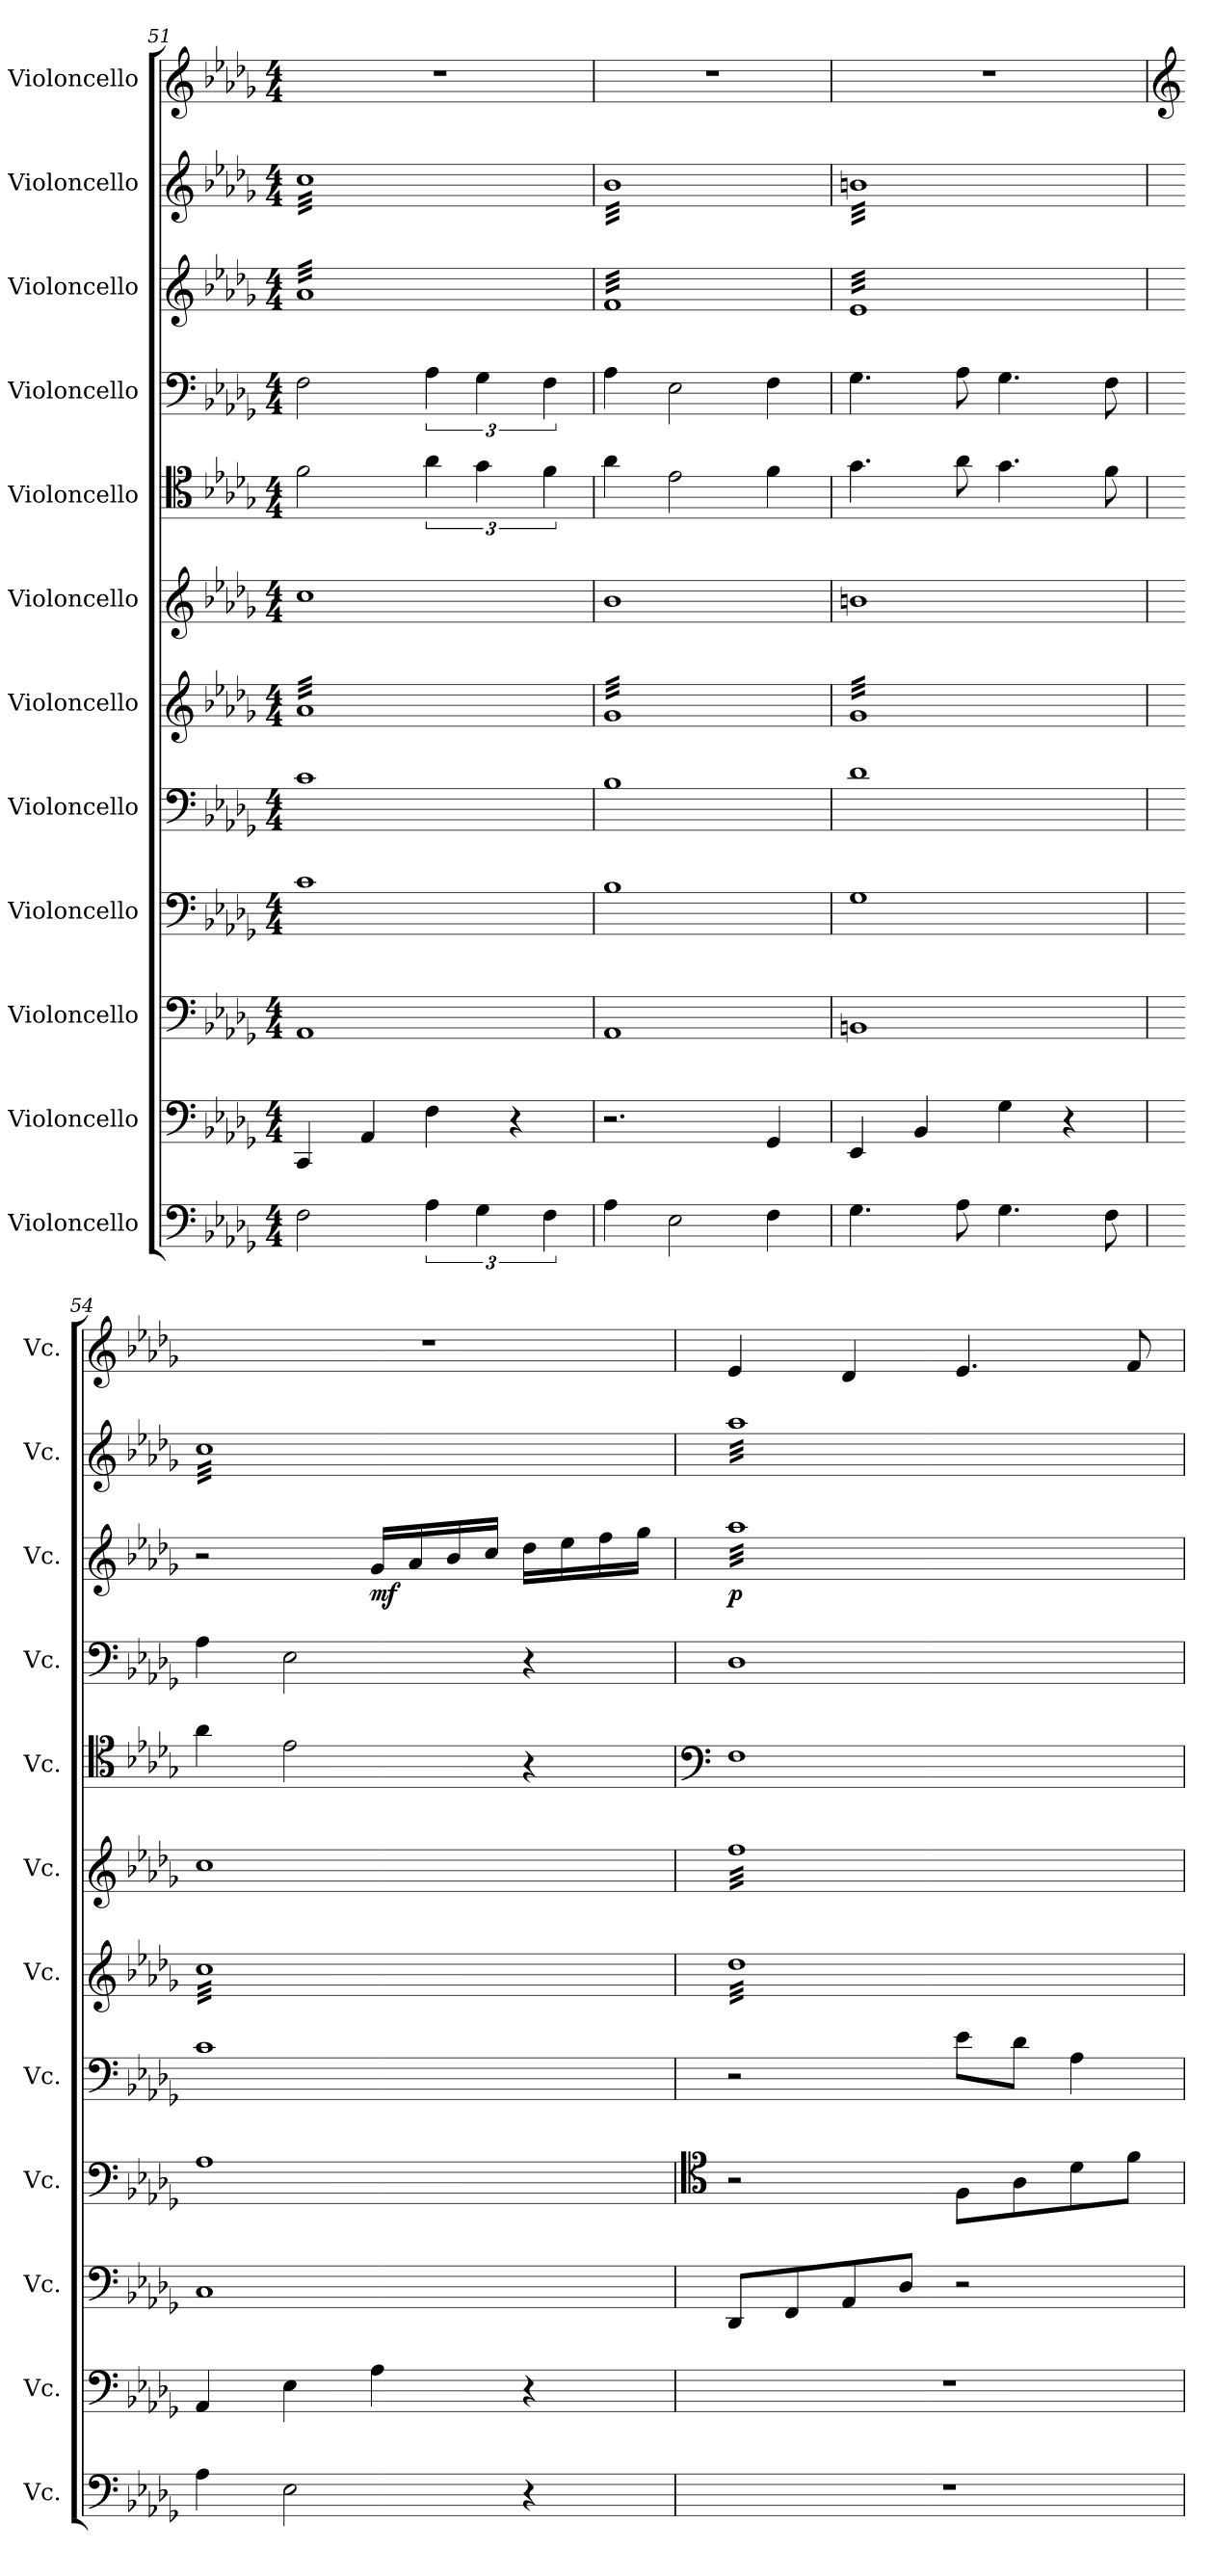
**kern	**kern	**kern	**kern	**kern	**kern	**kern	**kern	**kern	**kern	**dynam	**kern	**kern
*part12	*part11	*part10	*part9	*part8	*part7	*part6	*part5	*part4	*part3	*part3	*part2	*part1
*staff12	*staff11	*staff10	*staff9	*staff8	*staff7	*staff6	*staff5	*staff4	*staff3	*staff3	*staff2	*staff1
*I"Violoncello	*I"Violoncello	*I"Violoncello	*I"Violoncello	*I"Violoncello	*I"Violoncello	*I"Violoncello	*I"Violoncello	*I"Violoncello	*I"Violoncello	*	*I"Violoncello	*I"Violoncello
*I'Vc.	*I'Vc.	*I'Vc.	*I'Vc.	*I'Vc.	*I'Vc.	*I'Vc.	*I'Vc.	*I'Vc.	*I'Vc.	*	*I'Vc.	*I'Vc.
*clefF4	*clefF4	*clefF4	*clefF4	*clefF4	*clefG2	*clefG2	*clefC4	*clefF4	*clefG2	*	*clefG2	*clefG2
*k[b-e-a-d-g-]	*k[b-e-a-d-g-]	*k[b-e-a-d-g-]	*k[b-e-a-d-g-]	*k[b-e-a-d-g-]	*k[b-e-a-d-g-]	*k[b-e-a-d-g-]	*k[b-e-a-d-g-]	*k[b-e-a-d-g-]	*k[b-e-a-d-g-]	*	*k[b-e-a-d-g-]	*k[b-e-a-d-g-]
*M4/4	*M4/4	*M4/4	*M4/4	*M4/4	*M4/4	*M4/4	*M4/4	*M4/4	*M4/4	*	*M4/4	*M4/4
=51	=51	=51	=51	=51	=51	=51	=51	=51	=51	=51	=51	=51
*	*	*	*	*	*tremolo	*	*	*	*	*	*	*
*	*	*	*	*	*	*	*	*	*tremolo	*	*	*
*	*	*	*	*	*	*	*	*	*	*	*tremolo	*
2F\	4CC/	1AA-	1c	1c	32a-LLL	1cc	2f\	2F\	32a-LLL	.	32ccLLL	1r
.	.	.	.	.	32a-	.	.	.	32a-	.	32cc	.
.	.	.	.	.	32a-	.	.	.	32a-	.	32cc	.
.	.	.	.	.	32a-	.	.	.	32a-	.	32cc	.
.	.	.	.	.	32a-	.	.	.	32a-	.	32cc	.
.	.	.	.	.	32a-	.	.	.	32a-	.	32cc	.
.	.	.	.	.	32a-	.	.	.	32a-	.	32cc	.
.	.	.	.	.	32a-	.	.	.	32a-	.	32cc	.
.	4AA-/	.	.	.	32a-	.	.	.	32a-	.	32cc	.
.	.	.	.	.	32a-	.	.	.	32a-	.	32cc	.
.	.	.	.	.	32a-	.	.	.	32a-	.	32cc	.
.	.	.	.	.	32a-	.	.	.	32a-	.	32cc	.
.	.	.	.	.	32a-	.	.	.	32a-	.	32cc	.
.	.	.	.	.	32a-	.	.	.	32a-	.	32cc	.
.	.	.	.	.	32a-	.	.	.	32a-	.	32cc	.
.	.	.	.	.	32a-	.	.	.	32a-	.	32cc	.
6A-\	4F\	.	.	.	32a-	.	6a-\	6A-\	32a-	.	32cc	.
.	.	.	.	.	32a-	.	.	.	32a-	.	32cc	.
.	.	.	.	.	32a-	.	.	.	32a-	.	32cc	.
.	.	.	.	.	32a-	.	.	.	32a-	.	32cc	.
.	.	.	.	.	32a-	.	.	.	32a-	.	32cc	.
.	.	.	.	.	32a-	.	.	.	32a-	.	32cc	.
6G-\	.	.	.	.	.	.	6g-\	6G-\	.	.	.	.
.	.	.	.	.	32a-	.	.	.	32a-	.	32cc	.
.	.	.	.	.	32a-	.	.	.	32a-	.	32cc	.
.	4r	.	.	.	32a-	.	.	.	32a-	.	32cc	.
.	.	.	.	.	32a-	.	.	.	32a-	.	32cc	.
.	.	.	.	.	32a-	.	.	.	32a-	.	32cc	.
6F\	.	.	.	.	.	.	6f\	6F\	.	.	.	.
.	.	.	.	.	32a-	.	.	.	32a-	.	32cc	.
.	.	.	.	.	32a-	.	.	.	32a-	.	32cc	.
.	.	.	.	.	32a-	.	.	.	32a-	.	32cc	.
.	.	.	.	.	32a-	.	.	.	32a-	.	32cc	.
.	.	.	.	.	32a-JJJ	.	.	.	32a-JJJ	.	32ccJJJ	.
=52	=52	=52	=52	=52	=52	=52	=52	=52	=52	=52	=52	=52
4A-\	2.r	1AA-	1B-	1B-	32g-LLL	1b-	4a-\	4A-\	32fLLL	.	32b-LLL	1r
.	.	.	.	.	32g-	.	.	.	32f	.	32b-	.
.	.	.	.	.	32g-	.	.	.	32f	.	32b-	.
.	.	.	.	.	32g-	.	.	.	32f	.	32b-	.
.	.	.	.	.	32g-	.	.	.	32f	.	32b-	.
.	.	.	.	.	32g-	.	.	.	32f	.	32b-	.
.	.	.	.	.	32g-	.	.	.	32f	.	32b-	.
.	.	.	.	.	32g-	.	.	.	32f	.	32b-	.
2E-\	.	.	.	.	32g-	.	2e-\	2E-\	32f	.	32b-	.
.	.	.	.	.	32g-	.	.	.	32f	.	32b-	.
.	.	.	.	.	32g-	.	.	.	32f	.	32b-	.
.	.	.	.	.	32g-	.	.	.	32f	.	32b-	.
.	.	.	.	.	32g-	.	.	.	32f	.	32b-	.
.	.	.	.	.	32g-	.	.	.	32f	.	32b-	.
.	.	.	.	.	32g-	.	.	.	32f	.	32b-	.
.	.	.	.	.	32g-	.	.	.	32f	.	32b-	.
.	.	.	.	.	32g-	.	.	.	32f	.	32b-	.
.	.	.	.	.	32g-	.	.	.	32f	.	32b-	.
.	.	.	.	.	32g-	.	.	.	32f	.	32b-	.
.	.	.	.	.	32g-	.	.	.	32f	.	32b-	.
.	.	.	.	.	32g-	.	.	.	32f	.	32b-	.
.	.	.	.	.	32g-	.	.	.	32f	.	32b-	.
.	.	.	.	.	32g-	.	.	.	32f	.	32b-	.
.	.	.	.	.	32g-	.	.	.	32f	.	32b-	.
4F\	4GG-/	.	.	.	32g-	.	4f\	4F\	32f	.	32b-	.
.	.	.	.	.	32g-	.	.	.	32f	.	32b-	.
.	.	.	.	.	32g-	.	.	.	32f	.	32b-	.
.	.	.	.	.	32g-	.	.	.	32f	.	32b-	.
.	.	.	.	.	32g-	.	.	.	32f	.	32b-	.
.	.	.	.	.	32g-	.	.	.	32f	.	32b-	.
.	.	.	.	.	32g-	.	.	.	32f	.	32b-	.
.	.	.	.	.	32g-JJJ	.	.	.	32fJJJ	.	32b-JJJ	.
!!LO:PB:g=z
=53	=53	=53	=53	=53	=53	=53	=53	=53	=53	=53	=53	=53
4.G-\	4EE-/	1BBn	1G-	1d-	32g-LLL	1bn	4.g-\	4.G-\	32e-LLL	.	32bnLLL	1r
.	.	.	.	.	32g-	.	.	.	32e-	.	32bn	.
.	.	.	.	.	32g-	.	.	.	32e-	.	32bn	.
.	.	.	.	.	32g-	.	.	.	32e-	.	32bn	.
.	.	.	.	.	32g-	.	.	.	32e-	.	32bn	.
.	.	.	.	.	32g-	.	.	.	32e-	.	32bn	.
.	.	.	.	.	32g-	.	.	.	32e-	.	32bn	.
.	.	.	.	.	32g-	.	.	.	32e-	.	32bn	.
.	4BB-/	.	.	.	32g-	.	.	.	32e-	.	32bn	.
.	.	.	.	.	32g-	.	.	.	32e-	.	32bn	.
.	.	.	.	.	32g-	.	.	.	32e-	.	32bn	.
.	.	.	.	.	32g-	.	.	.	32e-	.	32bn	.
8A-\	.	.	.	.	32g-	.	8a-\	8A-\	32e-	.	32bn	.
.	.	.	.	.	32g-	.	.	.	32e-	.	32bn	.
.	.	.	.	.	32g-	.	.	.	32e-	.	32bn	.
.	.	.	.	.	32g-	.	.	.	32e-	.	32bn	.
4.G-\	4G-\	.	.	.	32g-	.	4.g-\	4.G-\	32e-	.	32bn	.
.	.	.	.	.	32g-	.	.	.	32e-	.	32bn	.
.	.	.	.	.	32g-	.	.	.	32e-	.	32bn	.
.	.	.	.	.	32g-	.	.	.	32e-	.	32bn	.
.	.	.	.	.	32g-	.	.	.	32e-	.	32bn	.
.	.	.	.	.	32g-	.	.	.	32e-	.	32bn	.
.	.	.	.	.	32g-	.	.	.	32e-	.	32bn	.
.	.	.	.	.	32g-	.	.	.	32e-	.	32bn	.
.	4r	.	.	.	32g-	.	.	.	32e-	.	32bn	.
.	.	.	.	.	32g-	.	.	.	32e-	.	32bn	.
.	.	.	.	.	32g-	.	.	.	32e-	.	32bn	.
.	.	.	.	.	32g-	.	.	.	32e-	.	32bn	.
8F\	.	.	.	.	32g-	.	8f\	8F\	32e-	.	32bn	.
.	.	.	.	.	32g-	.	.	.	32e-	.	32bn	.
.	.	.	.	.	32g-	.	.	.	32e-	.	32bn	.
.	.	.	.	.	32g-JJJ	.	.	.	32e-JJJ	.	32bnJJJ	.
*	*	*	*	*	*	*	*	*	*Xtremolo	*	*	*
=54	=54	=54	=54	=54	=54	=54	=54	=54	=54	=54	=54	=54
*	*	*	*	*	*	*	*	*	*	*	*	*clefG2
4A-\	4AA-/	1C	1A-	1c	32ccLLL	1cc	4a-\	4A-\	2r	.	32ccLLL	1r
.	.	.	.	.	32cc	.	.	.	.	.	32cc	.
.	.	.	.	.	32cc	.	.	.	.	.	32cc	.
.	.	.	.	.	32cc	.	.	.	.	.	32cc	.
.	.	.	.	.	32cc	.	.	.	.	.	32cc	.
.	.	.	.	.	32cc	.	.	.	.	.	32cc	.
.	.	.	.	.	32cc	.	.	.	.	.	32cc	.
.	.	.	.	.	32cc	.	.	.	.	.	32cc	.
2E-\	4E-\	.	.	.	32cc	.	2e-\	2E-\	.	.	32cc	.
.	.	.	.	.	32cc	.	.	.	.	.	32cc	.
.	.	.	.	.	32cc	.	.	.	.	.	32cc	.
.	.	.	.	.	32cc	.	.	.	.	.	32cc	.
.	.	.	.	.	32cc	.	.	.	.	.	32cc	.
.	.	.	.	.	32cc	.	.	.	.	.	32cc	.
.	.	.	.	.	32cc	.	.	.	.	.	32cc	.
.	.	.	.	.	32cc	.	.	.	.	.	32cc	.
!	!	!	!	!	!	!	!	!	!	!LO:DY:b	!	!
.	4A-\	.	.	.	32cc	.	.	.	16g-/LL	mf	32cc	.
.	.	.	.	.	32cc	.	.	.	.	.	32cc	.
.	.	.	.	.	32cc	.	.	.	16a-/	.	32cc	.
.	.	.	.	.	32cc	.	.	.	.	.	32cc	.
.	.	.	.	.	32cc	.	.	.	16b-/	.	32cc	.
.	.	.	.	.	32cc	.	.	.	.	.	32cc	.
.	.	.	.	.	32cc	.	.	.	16cc/JJ	.	32cc	.
.	.	.	.	.	32cc	.	.	.	.	.	32cc	.
4r	4r	.	.	.	32cc	.	4r	4r	16dd-\LL	.	32cc	.
.	.	.	.	.	32cc	.	.	.	.	.	32cc	.
.	.	.	.	.	32cc	.	.	.	16ee-\	.	32cc	.
.	.	.	.	.	32cc	.	.	.	.	.	32cc	.
.	.	.	.	.	32cc	.	.	.	16ff\	.	32cc	.
.	.	.	.	.	32cc	.	.	.	.	.	32cc	.
.	.	.	.	.	32cc	.	.	.	16gg-\JJ	.	32cc	.
.	.	.	.	.	32ccJJJ	.	.	.	.	.	32ccJJJ	.
=55	=55	=55	=55	=55	=55	=55	=55	=55	=55	=55	=55	=55
*	*	*	*clefC4	*	*	*	*clefF4	*	*	*	*	*
!	!	!	!	!	!	!	!	!	!	!LO:DY:b	!	!
*	*	*	*	*	*	*tremolo	*	*	*	*	*	*
*	*	*	*	*	*	*	*	*	*tremolo	*	*	*
1r	1r	8DD-/L	2r	2r	32dd-LLL	32ffLLL	1F	1D-	32aa-LLL	p	32aa-LLL	4e-/
.	.	.	.	.	32dd-	32ff	.	.	32aa-	.	32aa-	.
.	.	.	.	.	32dd-	32ff	.	.	32aa-	.	32aa-	.
.	.	.	.	.	32dd-	32ff	.	.	32aa-	.	32aa-	.
.	.	8FF/	.	.	32dd-	32ff	.	.	32aa-	.	32aa-	.
.	.	.	.	.	32dd-	32ff	.	.	32aa-	.	32aa-	.
.	.	.	.	.	32dd-	32ff	.	.	32aa-	.	32aa-	.
.	.	.	.	.	32dd-	32ff	.	.	32aa-	.	32aa-	.
.	.	8AA-/	.	.	32dd-	32ff	.	.	32aa-	.	32aa-	4d-/
.	.	.	.	.	32dd-	32ff	.	.	32aa-	.	32aa-	.
.	.	.	.	.	32dd-	32ff	.	.	32aa-	.	32aa-	.
.	.	.	.	.	32dd-	32ff	.	.	32aa-	.	32aa-	.
.	.	8D-/J	.	.	32dd-	32ff	.	.	32aa-	.	32aa-	.
.	.	.	.	.	32dd-	32ff	.	.	32aa-	.	32aa-	.
.	.	.	.	.	32dd-	32ff	.	.	32aa-	.	32aa-	.
.	.	.	.	.	32dd-	32ff	.	.	32aa-	.	32aa-	.
.	.	2r	8F\L	8e-\L	32dd-	32ff	.	.	32aa-	.	32aa-	4.e-/
.	.	.	.	.	32dd-	32ff	.	.	32aa-	.	32aa-	.
.	.	.	.	.	32dd-	32ff	.	.	32aa-	.	32aa-	.
.	.	.	.	.	32dd-	32ff	.	.	32aa-	.	32aa-	.
.	.	.	8A-\	8d-\J	32dd-	32ff	.	.	32aa-	.	32aa-	.
.	.	.	.	.	32dd-	32ff	.	.	32aa-	.	32aa-	.
.	.	.	.	.	32dd-	32ff	.	.	32aa-	.	32aa-	.
.	.	.	.	.	32dd-	32ff	.	.	32aa-	.	32aa-	.
.	.	.	8d-\	4A-\	32dd-	32ff	.	.	32aa-	.	32aa-	.
.	.	.	.	.	32dd-	32ff	.	.	32aa-	.	32aa-	.
.	.	.	.	.	32dd-	32ff	.	.	32aa-	.	32aa-	.
.	.	.	.	.	32dd-	32ff	.	.	32aa-	.	32aa-	.
.	.	.	8f\J	.	32dd-	32ff	.	.	32aa-	.	32aa-	8f/
.	.	.	.	.	32dd-	32ff	.	.	32aa-	.	32aa-	.
.	.	.	.	.	32dd-	32ff	.	.	32aa-	.	32aa-	.
.	.	.	.	.	32dd-JJJ	32ffJJJ	.	.	32aa-JJJ	.	32aa-JJJ	.
*	*	*	*	*	*	*	*	*	*	*	*Xtremolo	*
*	*	*	*	*	*	*	*	*	*Xtremolo	*	*	*
*	*	*	*	*	*	*Xtremolo	*	*	*	*	*	*
*	*	*	*	*	*Xtremolo	*	*	*	*	*	*	*
=	=	=	=	=	=	=	=	=	=	=	=	=
*-	*-	*-	*-	*-	*-	*-	*-	*-	*-	*-	*-	*-
